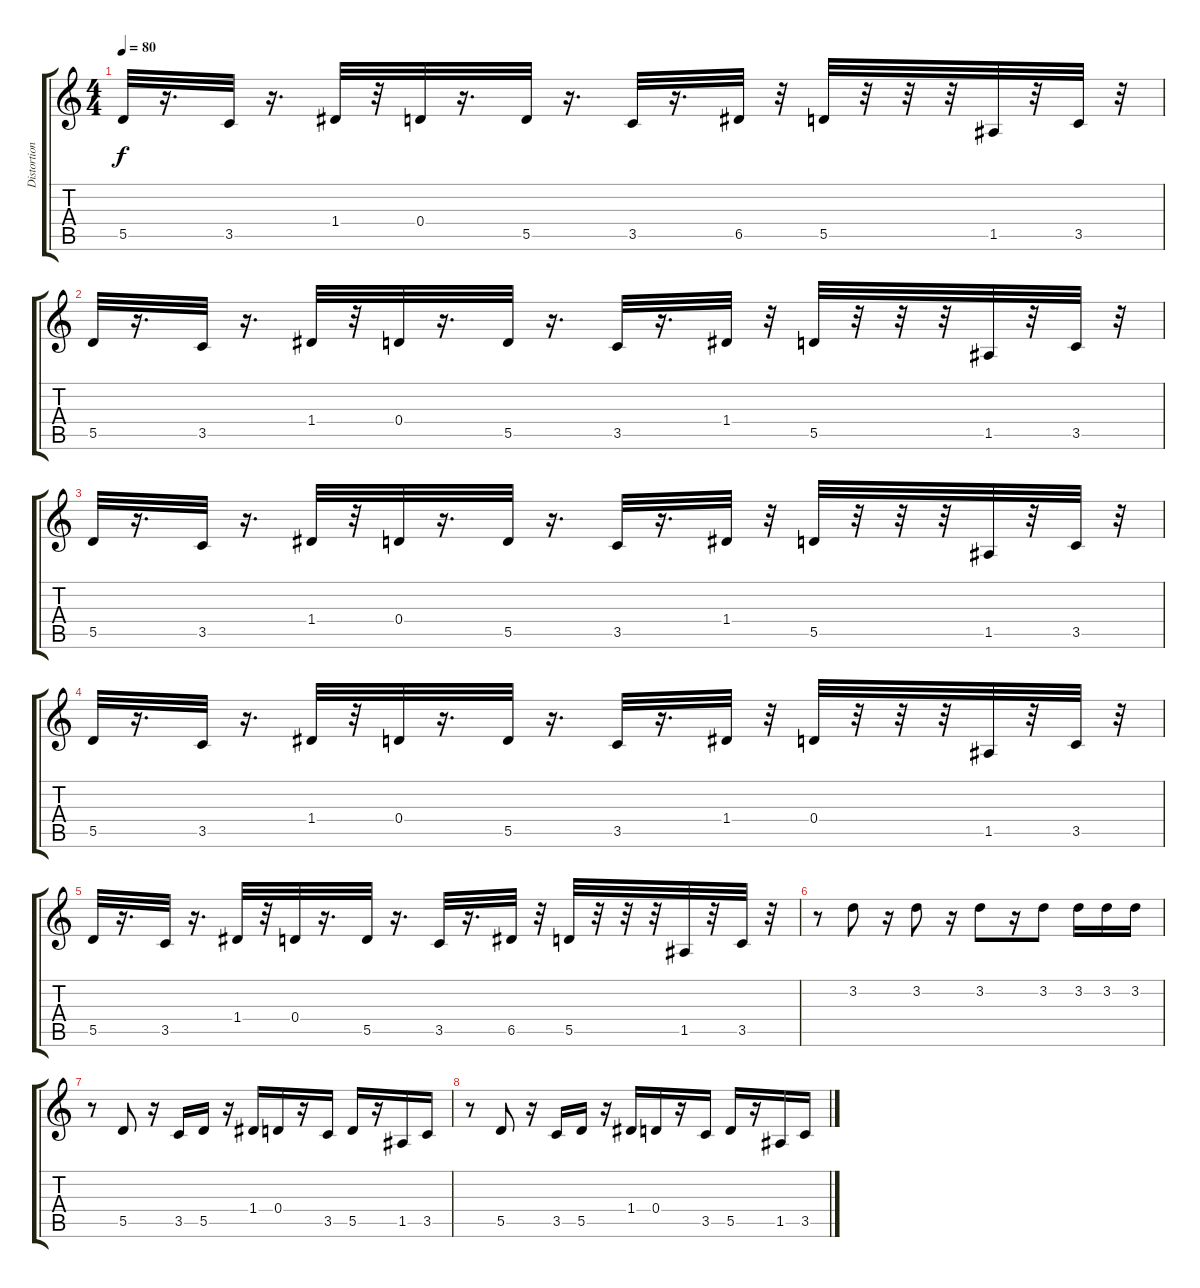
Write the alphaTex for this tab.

\track ("Distortion Guitar   " "Distortion") {instrument distortionguitar}
\staff {score tabs}
\tuning (E4 B3 G3 D3 A2 E2) {hide}
\ts (4 4)
\tempo 80
\clef g2
\ks c
5.5.32{dy f} r.16{d} 3.5.32 r.16{d} 1.4.32 r.32 0.4.32 r.16{d} 5.5.32 r.16{d} 3.5.32 r.16{d} 6.5.32 r.32 5.5.32 r.32 r.32 r.32 1.5.32 r.32 3.5.32 r.32 |
5.5.32 r.16{d} 3.5.32 r.16{d} 1.4.32 r.32 0.4.32 r.16{d} 5.5.32 r.16{d} 3.5.32 r.16{d} 1.4.32 r.32 5.5.32 r.32 r.32 r.32 1.5.32 r.32 3.5.32 r.32 |
5.5.32 r.16{d} 3.5.32 r.16{d} 1.4.32 r.32 0.4.32 r.16{d} 5.5.32 r.16{d} 3.5.32 r.16{d} 1.4.32 r.32 5.5.32 r.32 r.32 r.32 1.5.32 r.32 3.5.32 r.32 |
5.5.32 r.16{d} 3.5.32 r.16{d} 1.4.32 r.32 0.4.32 r.16{d} 5.5.32 r.16{d} 3.5.32 r.16{d} 1.4.32 r.32 0.4.32 r.32 r.32 r.32 1.5.32 r.32 3.5.32 r.32 |
5.5.32 r.16{d} 3.5.32 r.16{d} 1.4.32 r.32 0.4.32 r.16{d} 5.5.32 r.16{d} 3.5.32 r.16{d} 6.5.32 r.32 5.5.32 r.32 r.32 r.32 1.5.32 r.32 3.5.32 r.32 |
r.8 3.2.8{instrument distortionguitar} r.16 3.2.8 r.16 3.2.8 r.16 3.2.8 3.2.16 3.2.16 3.2.16 |
r.8 5.5.8 r.16 3.5.16 5.5.16 r.16 1.4.16 0.4.16 r.16 3.5.16 5.5.16 r.16 1.5.16 3.5.16 |
r.8 5.5.8 r.16 3.5.16 5.5.16 r.16 1.4.16 0.4.16 r.16 3.5.16 5.5.16 r.16 1.5.16 3.5.16
